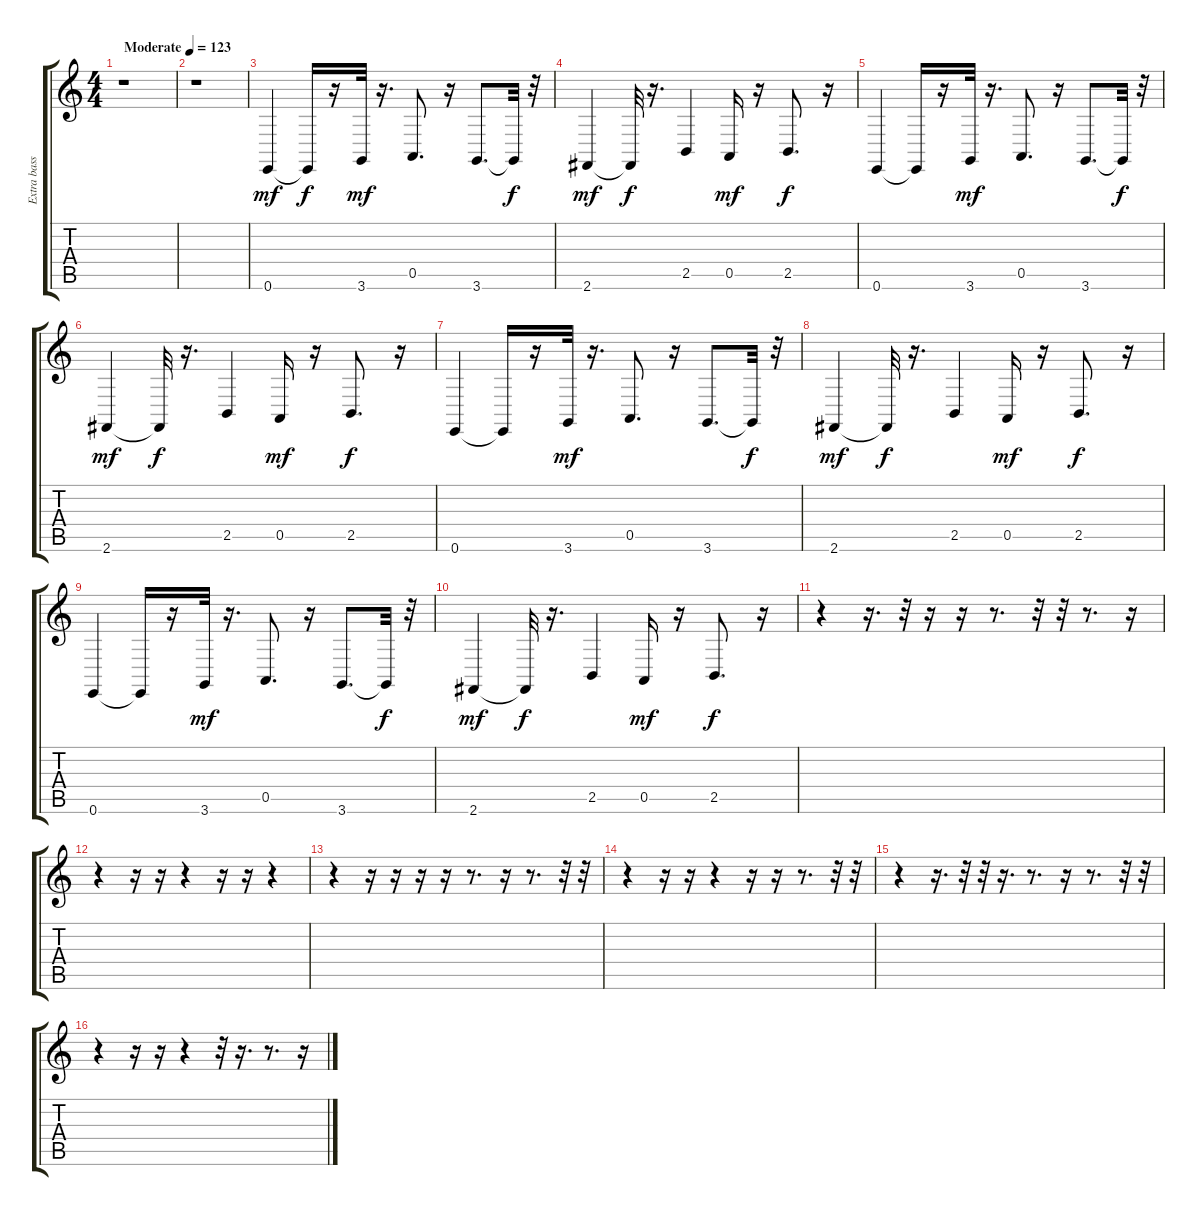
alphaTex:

\track ("Extra bass" "Extra bass") {instrument clavinet}
\staff {score tabs}
\tuning (E4 B3 G3 D3 A2 E2) {hide}
\ts (4 4)
\tempo (123 "Moderate")
\clef g2
\ks c
r.1{dy mf instrument clavinet} |
r.1 |
0.6.4 0.6{t}.16{dy f} r.16 3.6.32{dy mf} r.16{d} 0.5.8{d} r.16 3.6.8{d} 3.6{t}.32{dy f} r.32 |
2.6.4{dy mf} 2.6{t}.32{dy f} r.16{d} 2.5.4 0.5.16{dy mf} r.16 2.5.8{d dy f} r.16 |
0.6.4 0.6{t}.16 r.16 3.6.32{dy mf} r.16{d} 0.5.8{d} r.16 3.6.8{d} 3.6{t}.32{dy f} r.32 |
2.6.4{dy mf} 2.6{t}.32{dy f} r.16{d} 2.5.4 0.5.16{dy mf} r.16 2.5.8{d dy f} r.16 |
0.6.4 0.6{t}.16 r.16 3.6.32{dy mf} r.16{d} 0.5.8{d} r.16 3.6.8{d} 3.6{t}.32{dy f} r.32 |
2.6.4{dy mf} 2.6{t}.32{dy f} r.16{d} 2.5.4 0.5.16{dy mf} r.16 2.5.8{d dy f} r.16 |
0.6.4 0.6{t}.16 r.16 3.6.32{dy mf} r.16{d} 0.5.8{d} r.16 3.6.8{d} 3.6{t}.32{dy f} r.32 |
2.6.4{dy mf} 2.6{t}.32{dy f} r.16{d} 2.5.4 0.5.16{dy mf} r.16 2.5.8{d dy f} r.16 |
r.4 r.16{d} r.32 r.16 r.16 r.8{d} r.32 r.32 r.8{d} r.16 |
r.4 r.16 r.16 r.4 r.16 r.16 r.4 |
r.4 r.16 r.16 r.16 r.16 r.8{d} r.16 r.8{d} r.32 r.32 |
r.4 r.16 r.16 r.4 r.16 r.16 r.8{d} r.32 r.32 |
r.4 r.16{d} r.32 r.32 r.16{d} r.8{d} r.16 r.8{d} r.32 r.32 |
r.4 r.16 r.16 r.4 r.32 r.16{d} r.8{d} r.16
